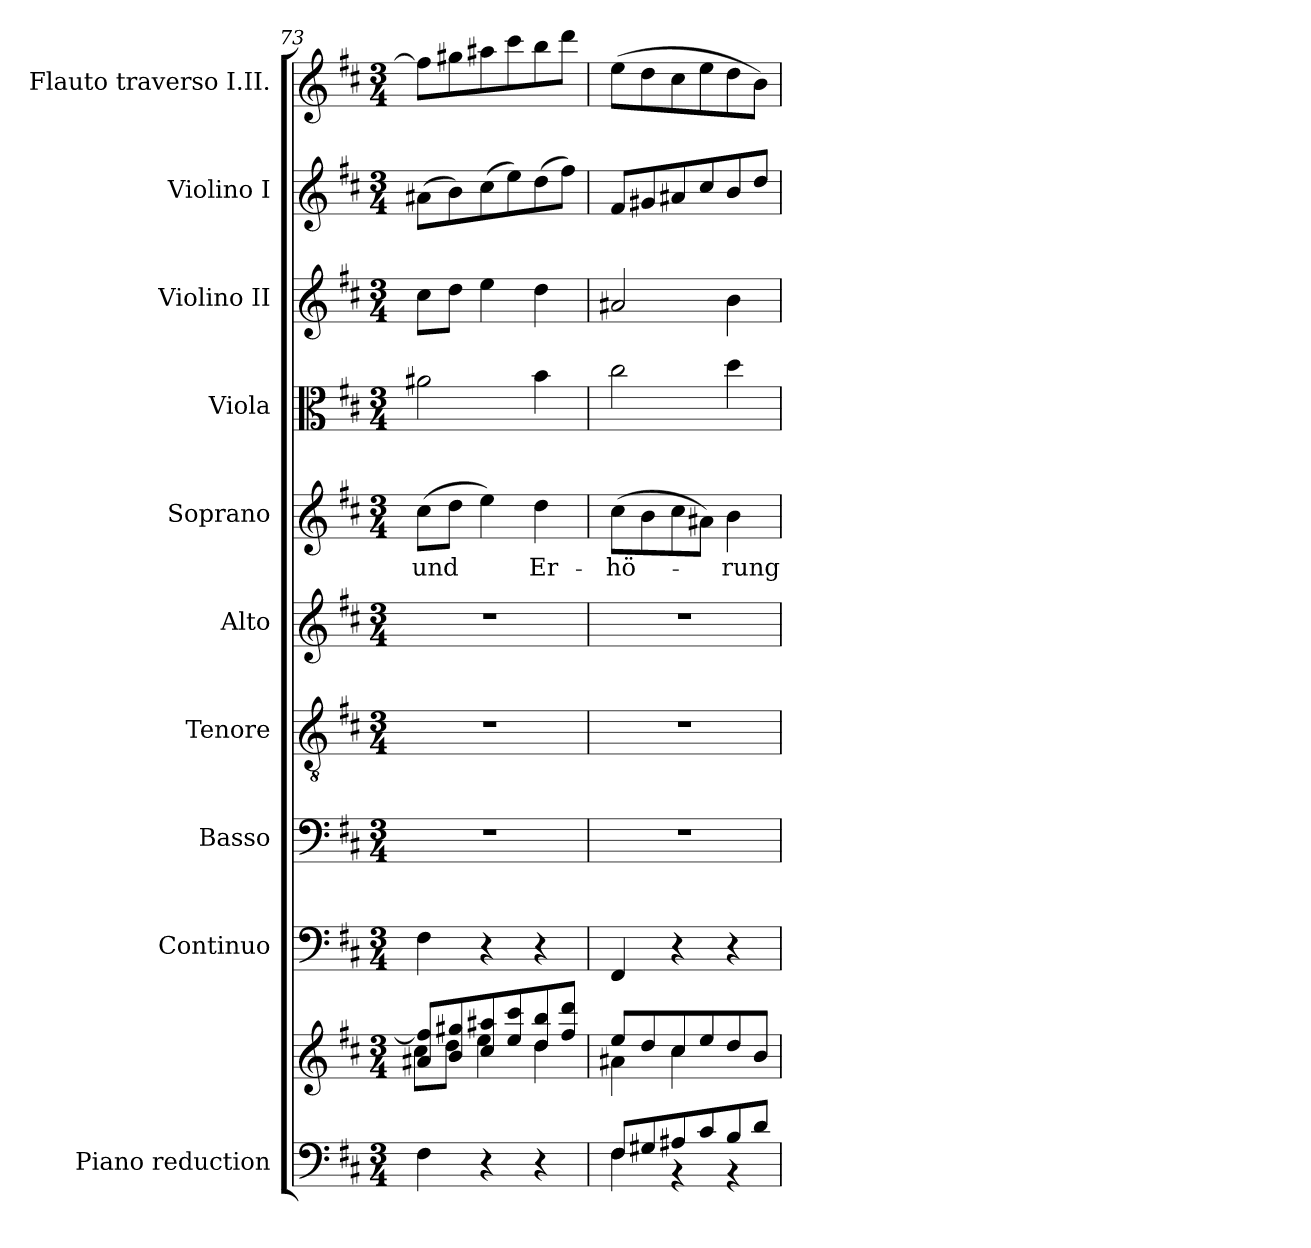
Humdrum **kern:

**kern	**kern	**kern	**kern	**kern	**kern	**kern	**text	**kern	**kern	**kern	**kern
*part10	*part10	*part9	*part8	*part7	*part6	*part5	*part5	*part4	*part3	*part2	*part1
*staff11	*staff10	*staff9	*staff8	*staff7	*staff6	*staff5	*staff5	*staff4	*staff3	*staff2	*staff1
*I"Piano reduction	*	*I"Continuo	*I"Basso	*I"Tenore	*I"Alto	*I"Soprano	*	*I"Viola	*I"Violino II	*I"Violino I	*I"Flauto traverso I.II.
*I'Pno	*	*	*	*	*	*	*	*I'Vla	*I'Vln	*I'Vln	*I'Fl
*clefF4	*clefG2	*clefF4	*clefF4	*clefGv2	*clefG2	*clefG2	*	*clefC3	*clefG2	*clefG2	*clefG2
*k[f#c#]	*k[f#c#]	*k[f#c#]	*k[f#c#]	*k[f#c#]	*k[f#c#]	*k[f#c#]	*	*k[f#c#]	*k[f#c#]	*k[f#c#]	*k[f#c#]
*M3/4	*M3/4	*M3/4	*M3/4	*M3/4	*M3/4	*M3/4	*	*M3/4	*M3/4	*M3/4	*M3/4
=73	=73	=73	=73	=73	=73	=73	=73	=73	=73	=73	=73
*	*^	*	*	*	*	*	*	*	*	*	*
!	!	!	!	!	!	!	!	!LO:LY:b	!	!	!	!
4F#\	8a#X/ 8ff#/]L	8cc#\L	4F#\	2.r	2.r	2.r	(>8cc#\L	und	2a#X\	8cc#\L	(>8a#X\L	8ff#\L]
.	8b/ 8gg#X/	8dd\J	.	.	.	.	8dd\J	.	.	8dd\J	8b\)	8gg#X\
4r	8cc#/ 8aa#X/	4ee\	4r	.	.	.	4ee\)	.	.	4ee\	(>8cc#\	8aa#X\
.	8ee/ 8ccc#/	.	.	.	.	.	.	.	.	.	8ee\)	8ccc#\
!	!	!	!	!	!	!	!	!LO:LY:b	!	!	!	!
4r	8dd/ 8bb/	4dd\	4r	.	.	.	4dd\	Er-	4b\	4dd\	(>8dd\	8bb\
.	8ff#/ 8ddd/J	.	.	.	.	.	.	.	.	.	8ff#\J)	8ddd\J
=74	=74	=74	=74	=74	=74	=74	=74	=74	=74	=74	=74	=74
*^	*	*	*	*	*	*	*	*	*	*	*	*
!	!	!	!	!	!	!	!	!	!LO:LY:b	!	!	!	!
8F#/L	4F#\	8ee/L	4a#X\	4FF#/	2.r	2.r	2.r	(>8cc#\L	-hö-	2cc#\	2a#X/	8f#/L	(>8ee\L
8G#X/	.	8dd/	.	.	.	.	.	8b\	.	.	.	8g#X/	8dd\
8A#X/	4r	8cc#/	4cc#\	4r	.	.	.	8cc#\	.	.	.	8a#X/	8cc#\
8c#/	.	8ee/	.	.	.	.	.	8a#X\J)	.	.	.	8cc#/	8ee\
!	!	!	!	!	!	!	!	!	!LO:LY:b	!	!	!	!
8B/	4r	8dd/	4ryy	4r	.	.	.	4b\	-rung	4dd\	4b\	8b/	8dd\
8d/J	.	8b/J	.	.	.	.	.	.	.	.	.	8dd/J	8b\J)
*v	*v	*	*	*	*	*	*	*	*	*	*	*	*
*	*v	*v	*	*	*	*	*	*	*	*	*	*
=	=	=	=	=	=	=	=	=	=	=	=
*-	*-	*-	*-	*-	*-	*-	*-	*-	*-	*-	*-
